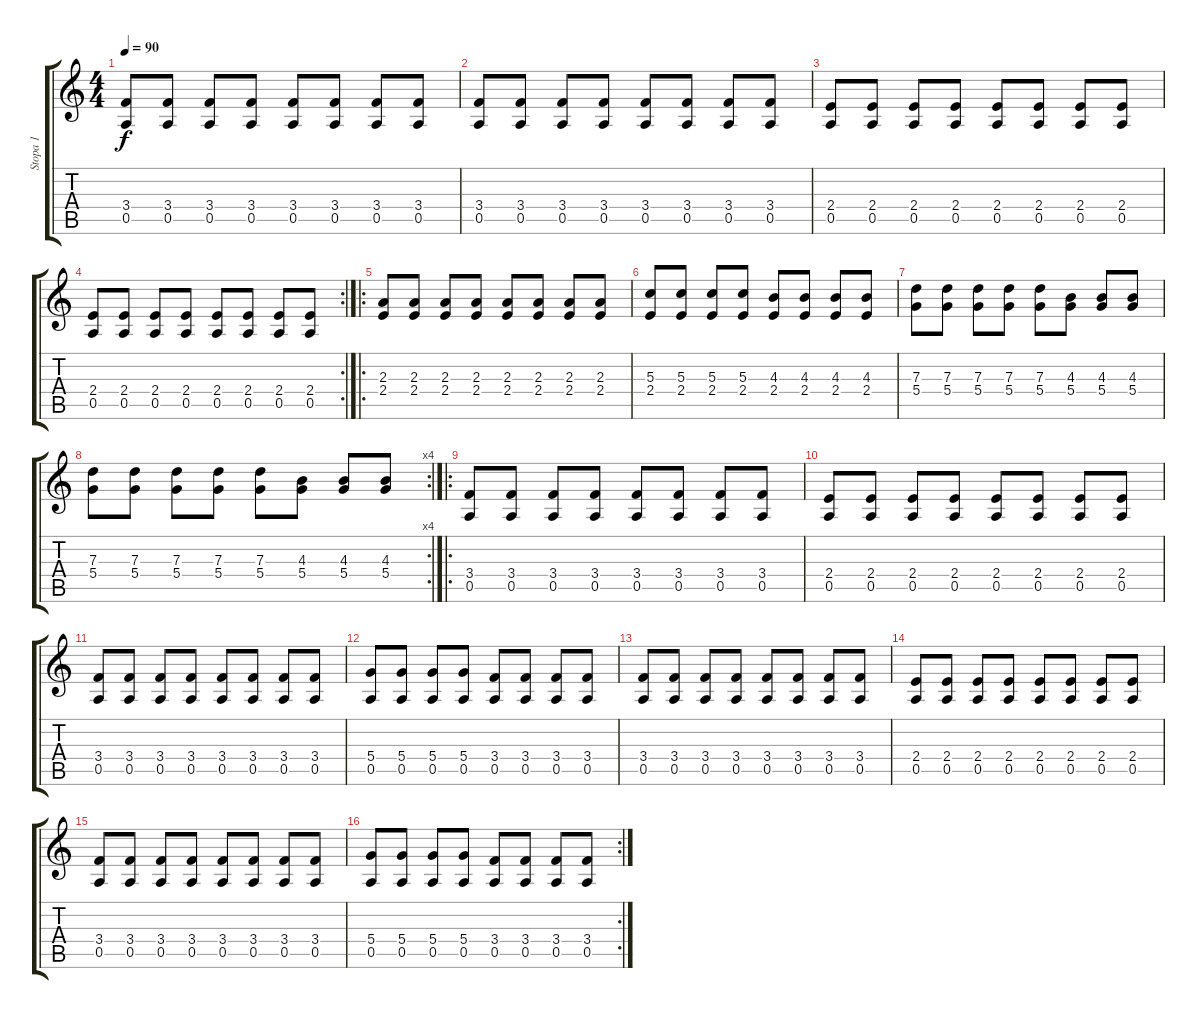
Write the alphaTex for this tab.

\track ("Stopa 1" "Stopa 1") {instrument distortionguitar}
\staff {score tabs}
\tuning (E4 B3 G3 D3 A2 E2) {hide}
\ts (4 4)
\tempo 90
\clef g2
\ks c
(3.4 0.5).8{dy f} (3.4 0.5).8 (3.4 0.5).8 (3.4 0.5).8 (3.4 0.5).8 (3.4 0.5).8 (3.4 0.5).8 (3.4 0.5).8 |
(3.4 0.5).8 (3.4 0.5).8 (3.4 0.5).8 (3.4 0.5).8 (3.4 0.5).8 (3.4 0.5).8 (3.4 0.5).8 (3.4 0.5).8 |
(2.4 0.5).8 (2.4 0.5).8 (2.4 0.5).8 (2.4 0.5).8 (2.4 0.5).8 (2.4 0.5).8 (2.4 0.5).8 (2.4 0.5).8 |
\rc 2
(2.4 0.5).8 (2.4 0.5).8 (2.4 0.5).8 (2.4 0.5).8 (2.4 0.5).8 (2.4 0.5).8 (2.4 0.5).8 (2.4 0.5).8 |
\ro
(2.3 2.4).8 (2.3 2.4).8 (2.3 2.4).8 (2.3 2.4).8 (2.3 2.4).8 (2.3 2.4).8 (2.3 2.4).8 (2.3 2.4).8 |
(5.3 2.4).8 (5.3 2.4).8 (5.3 2.4).8 (5.3 2.4).8 (4.3 2.4).8 (4.3 2.4).8 (4.3 2.4).8 (4.3 2.4).8 |
(7.3 5.4).8 (7.3 5.4).8 (7.3 5.4).8 (7.3 5.4).8 (7.3 5.4).8 (4.3 5.4).8 (4.3 5.4).8 (4.3 5.4).8 |
\rc 4
(7.3 5.4).8 (7.3 5.4).8 (7.3 5.4).8 (7.3 5.4).8 (7.3 5.4).8 (4.3 5.4).8 (4.3 5.4).8 (4.3 5.4).8 |
\ro
(3.4 0.5).8 (3.4 0.5).8 (3.4 0.5).8 (3.4 0.5).8 (3.4 0.5).8 (3.4 0.5).8 (3.4 0.5).8 (3.4 0.5).8 |
(2.4 0.5).8 (2.4 0.5).8 (2.4 0.5).8 (2.4 0.5).8 (2.4 0.5).8 (2.4 0.5).8 (2.4 0.5).8 (2.4 0.5).8 |
(3.4 0.5).8 (3.4 0.5).8 (3.4 0.5).8 (3.4 0.5).8 (3.4 0.5).8 (3.4 0.5).8 (3.4 0.5).8 (3.4 0.5).8 |
(5.4 0.5).8 (5.4 0.5).8 (5.4 0.5).8 (5.4 0.5).8 (3.4 0.5).8 (3.4 0.5).8 (3.4 0.5).8 (3.4 0.5).8 |
(3.4 0.5).8 (3.4 0.5).8 (3.4 0.5).8 (3.4 0.5).8 (3.4 0.5).8 (3.4 0.5).8 (3.4 0.5).8 (3.4 0.5).8 |
(2.4 0.5).8 (2.4 0.5).8 (2.4 0.5).8 (2.4 0.5).8 (2.4 0.5).8 (2.4 0.5).8 (2.4 0.5).8 (2.4 0.5).8 |
(3.4 0.5).8 (3.4 0.5).8 (3.4 0.5).8 (3.4 0.5).8 (3.4 0.5).8 (3.4 0.5).8 (3.4 0.5).8 (3.4 0.5).8 |
\rc 2
(5.4 0.5).8 (5.4 0.5).8 (5.4 0.5).8 (5.4 0.5).8 (3.4 0.5).8 (3.4 0.5).8 (3.4 0.5).8 (3.4 0.5).8
